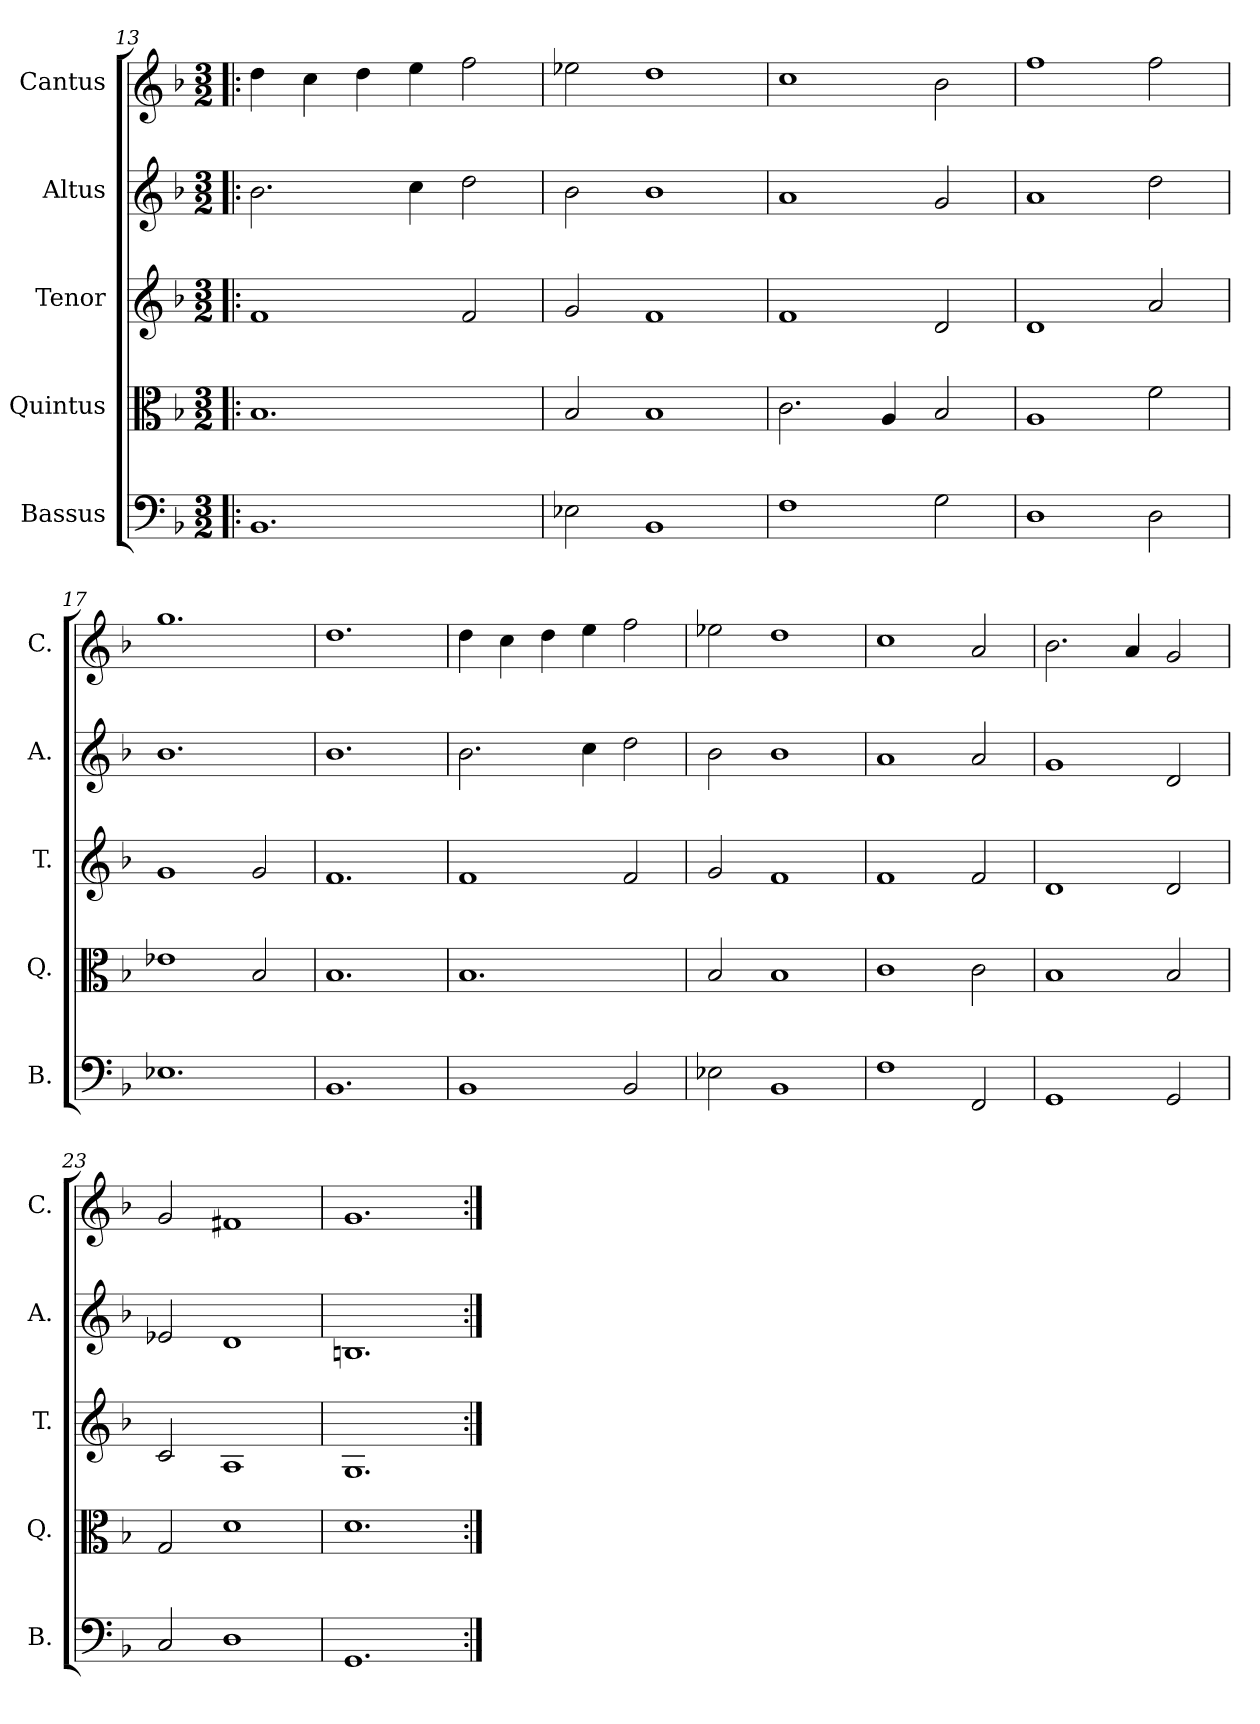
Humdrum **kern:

**kern	**kern	**kern	**kern	**kern
*part5	*part4	*part3	*part2	*part1
*staff5	*staff4	*staff3	*staff2	*staff1
*I"Bassus	*I"Quintus	*I"Tenor	*I"Altus	*I"Cantus
*I'B.	*I'Q.	*I'T.	*I'A.	*I'C.
*clefF4	*clefC3	*clefG2	*clefG2	*clefG2
*k[b-]	*k[b-]	*k[b-]	*k[b-]	*k[b-]
*F:	*F:	*F:	*F:	*F:
*M3/2	*M3/2	*M3/2	*M3/2	*M3/2
=13!|:	=13!|:	=13!|:	=13!|:	=13!|:
1.BB-	1.B-	1f	2.b-\	4dd\
.	.	.	.	4cc\
.	.	.	.	4dd\
.	.	.	4cc\	4ee\
.	.	2f/	2dd\	2ff\
=14	=14	=14	=14	=14
2E-X\	2B-/	2g/	2b-\	2ee-X\
1BB-	1B-	1f	1b-	1dd
=15	=15	=15	=15	=15
1F	2.c\	1f	1a	1cc
.	4A/	.	.	.
2G\	2B-/	2d/	2g/	2b-\
=16	=16	=16	=16	=16
1D	1A	1d	1a	1ff
2D\	2f\	2a/	2dd\	2ff\
=17	=17	=17	=17	=17
1.E-X	1e-X	1g	1.b-	1.gg
.	2B-/	2g/	.	.
!!LO:LB:g=z
=18	=18	=18	=18	=18
1.BB-	1.B-	1.f	1.b-	1.dd
=19	=19	=19	=19	=19
1BB-	1.B-	1f	2.b-\	4dd\
.	.	.	.	4cc\
.	.	.	.	4dd\
.	.	.	4cc\	4ee\
2BB-/	.	2f/	2dd\	2ff\
=20	=20	=20	=20	=20
2E-X\	2B-/	2g/	2b-\	2ee-X\
1BB-	1B-	1f	1b-	1dd
=21	=21	=21	=21	=21
1F	1c	1f	1a	1cc
2FF/	2c\	2f/	2a/	2a/
=22	=22	=22	=22	=22
1GG	1B-	1d	1g	2.b-\
.	.	.	.	4a/
2GG/	2B-/	2d/	2d/	2g/
=23	=23	=23	=23	=23
2C/	2G/	2c/	2e-X/	2g/
1D	1d	1A	1d	1f#X
=24	=24	=24	=24	=24
1.GG	1.d	1.G	1.Bn	1.g
=:|!	=:|!	=:|!	=:|!	=:|!
*-	*-	*-	*-	*-
